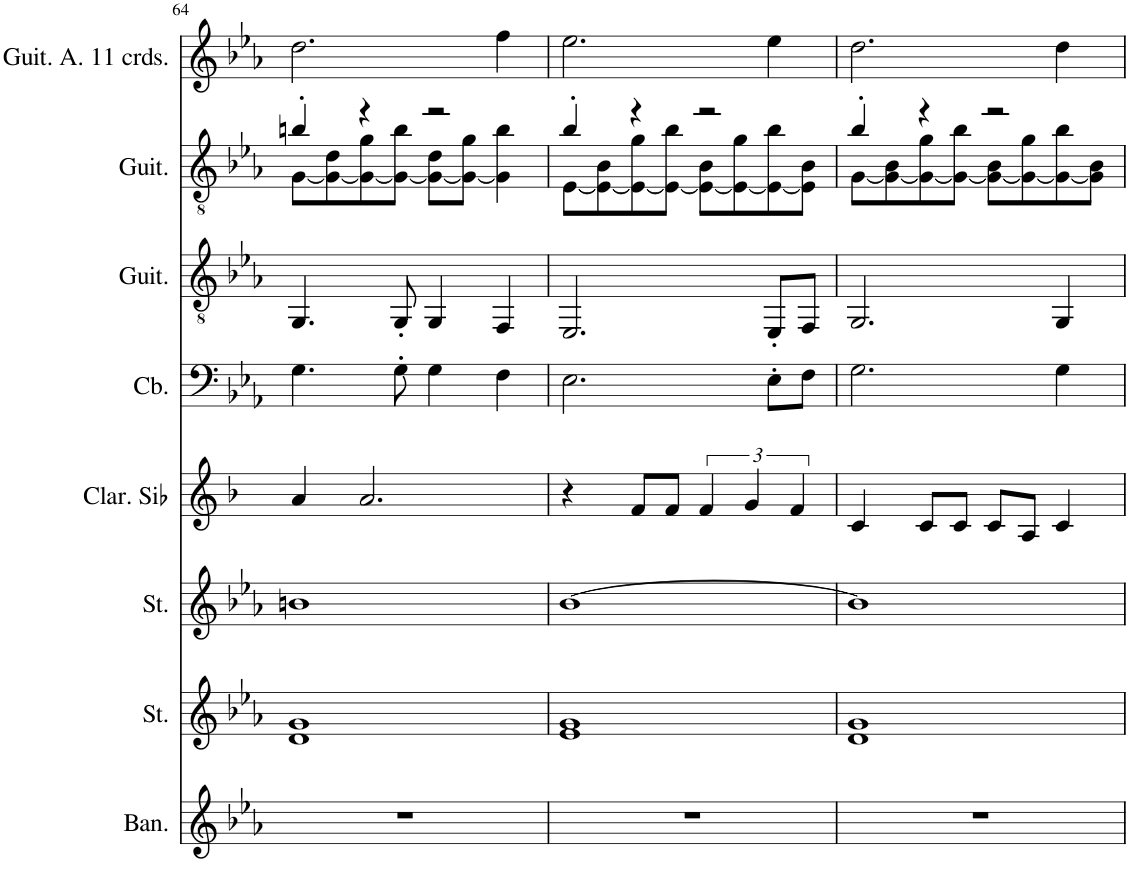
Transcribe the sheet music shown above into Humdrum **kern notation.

**kern	**kern	**kern	**kern	**kern	**kern	**kern	**kern
*part8	*part7	*part6	*part5	*part4	*part3	*part2	*part1
*staff8	*staff7	*staff6	*staff5	*staff4	*staff3	*staff2	*staff1
*I"Bandonéon, Tango Accordion	*I"Cordes, String Ensemble 2	*I"Cordes, String Ensemble 2	*I"Clarinette en Sib, Clarinet Pipe	*I"Contrebasse, Acoustic Bass	*I"Guitare à 7 cordes, Acoustic Guitar (nylon)	*I"Guitare classique, Acoustic Guitar (nylon)	*I"Guitare Alto à 11 cordes, Acoustic Guitar (nylon)
*I'Ban.	*I'St.	*I'St.	*I'Clar. Sib	*I'Cb.	*I'Guit.	*I'Guit.	*I'Guit. A. 11 crds.
!!LO:PB:g=z
*clefG2	*clefG2	*clefF4	*clefG2	*clefF4	*clefGv2	*clefGv2	*clefG2
*	*	*	*Trd1c2	*Trd7c12	*	*	*
*k[b-e-a-]	*k[b-e-a-]	*k[b-e-a-]	*k[b-]	*k[b-e-a-]	*k[b-e-a-]	*k[b-e-a-]	*k[b-e-a-]
*M4/4	*M4/4	*M4/4	*M4/4	*M4/4	*M4/4	*M4/4	*M4/4
=64	=64	=64	=64	=64	=64	=64	=64
*	*	*	*	*	*	*^	*
1r	1d 1g	1bn	4a/	4.G\	4.GG/	4bn'/	[8G\L	2.dd\
.	.	.	.	.	.	.	8G\_ 8d\	.
.	.	.	2.a/	.	.	4r	8G\_ 8g\	.
.	.	.	.	8G'\	8GG'/	.	8G\_ 8b\J	.
.	.	.	.	4G\	4GG/	2r	8G\_ 8d\L	.
.	.	.	.	.	.	.	8G\_ 8g\J	.
.	.	.	.	4F\	4FF/	.	4G\] 4b\	4ff\
=65	=65	=65	=65	=65	=65	=65	=65	=65
1r	1e- 1g	[1b-	4r	2.E-\	2.EE-/	4b-'/	[8E-\L	2.ee-\
.	.	.	.	.	.	.	8E-\_ 8B-\	.
.	.	.	8f/L	.	.	4r	8E-\_ 8g\	.
.	.	.	8f/J	.	.	.	8E-\_ 8b-\J	.
.	.	.	6f/	.	.	2r	8E-\_ 8B-\L	.
.	.	.	.	.	.	.	8E-\_ 8g\	.
.	.	.	6g/	.	.	.	.	.
.	.	.	.	8E-'\L	8EE-'/L	.	8E-\_ 8b-\	4ee-\
.	.	.	6f/	.	.	.	.	.
.	.	.	.	8F\J	8FF/J	.	8E-\] 8B-\J	.
=66	=66	=66	=66	=66	=66	=66	=66	=66
1r	1d 1g	1b-]	4c/	2.G\	2.GG/	4b-'/	[8G\L	2.dd\
.	.	.	.	.	.	.	8G\_ 8B-\	.
.	.	.	8c/L	.	.	4r	8G\_ 8g\	.
.	.	.	8c/J	.	.	.	8G\_ 8b-\J	.
.	.	.	8c/L	.	.	2r	8G\_ 8B-\L	.
.	.	.	8A/J	.	.	.	8G\_ 8g\	.
.	.	.	4c/	4G\	4GG/	.	8G\_ 8b-\	4dd\
.	.	.	.	.	.	.	8G\] 8B-\J	.
*	*	*	*	*	*	*v	*v	*
=	=	=	=	=	=	=	=
*-	*-	*-	*-	*-	*-	*-	*-
